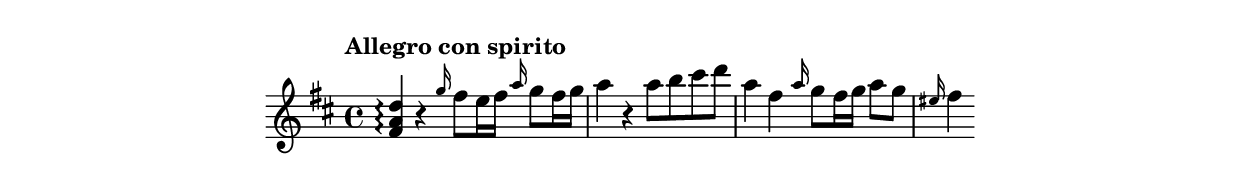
\version "2.15.32"
\include "indice.ily"
\new Staff \relative f {
  \time 4/4
  \key d \major
  \clef treble
  \tempo "Allegro con spirito"
  <fis' a d>4\arpeggio r \grace g'16 fis8 e16 fis \grace a16 g8 fis16 g
  a4 r a8 b cis d
  a4 fis \grace a16 g8 fis16 g a8 g
  \grace eis16 fis4
}